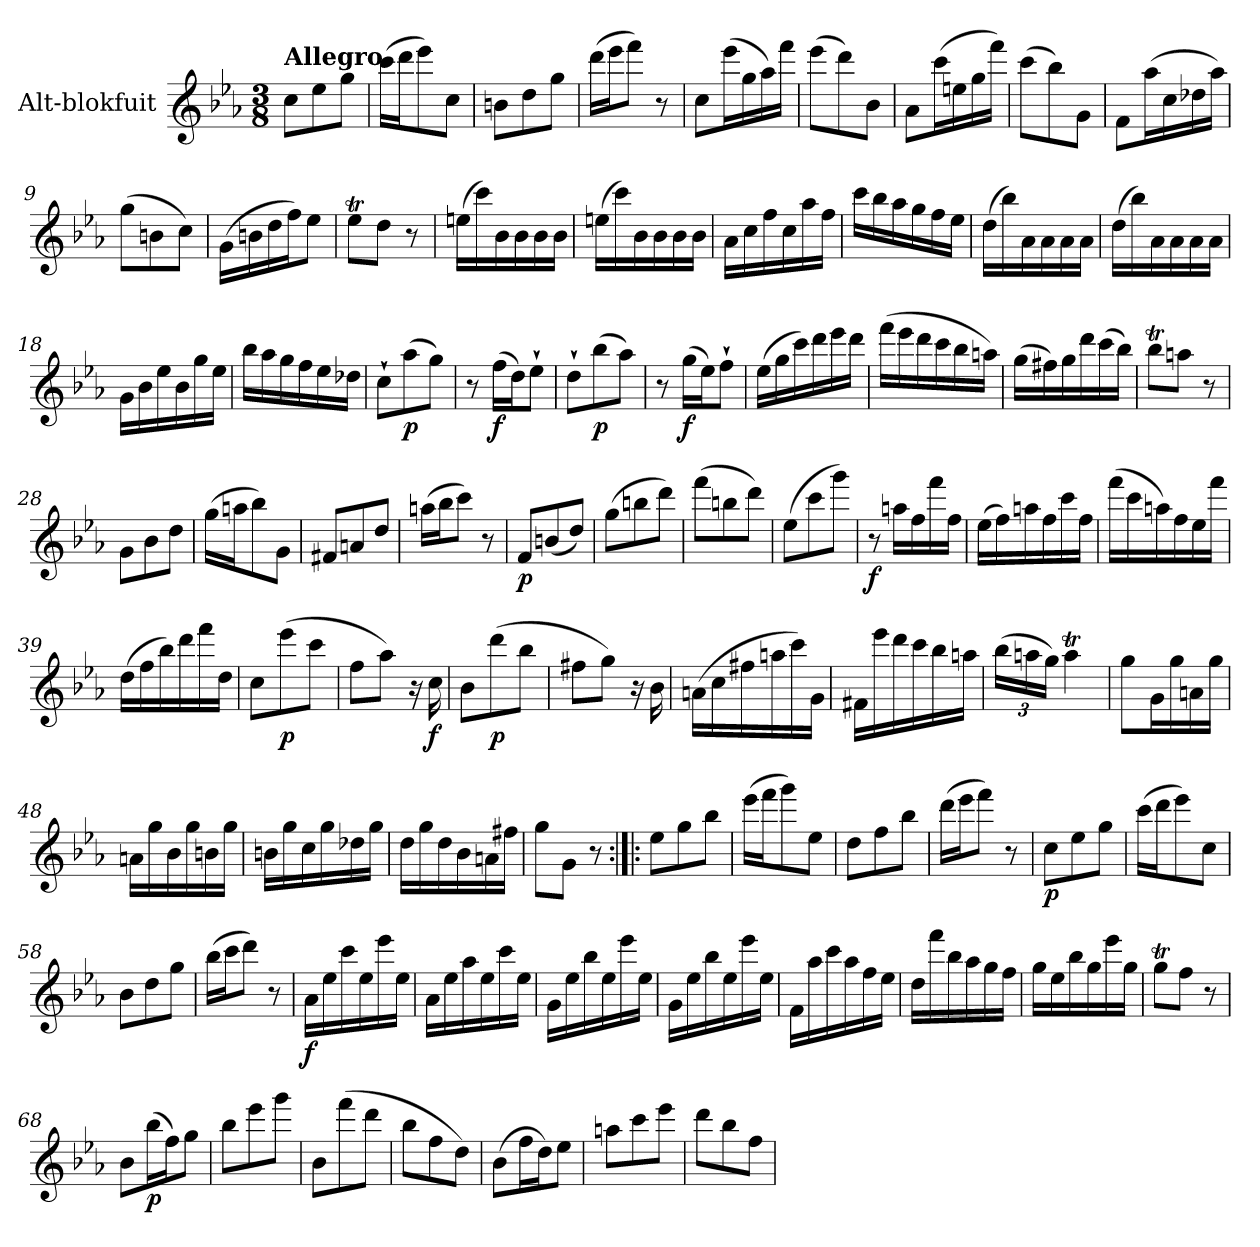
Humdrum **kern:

**kern	**dynam
*part1	*part1
*staff1	*staff1
*I"Alt-blokfuit	*
*I'A. Blf.	*
*clefG2	*
*k[b-e-a-]	*
*M3/8	*
*MM100	*
=	=
!LO:TX:a:B:t=Allegro	!
8cc\L	.
8ee-\	.
8gg\J	.
=1	=1
(16ccc\LL	.
16ddd\J	.
8eee-\)	.
8cc\J	.
=2	=2
8bn\L	.
8dd\	.
8gg\J	.
=3	=3
(16ddd\LL	.
16eee-\J	.
8fff\J)	.
8r	.
=4	=4
8cc\L	.
(16eee-\L	.
16gg\	.
16aa-\)	.
16fff\JJ	.
=5	=5
(8eee-\L	.
8ddd\)	.
8b-\J	.
=6	=6
8a-\L	.
(16ccc\L	.
16een\	.
16gg\	.
16fff\JJ)	.
=7	=7
(8ccc\L	.
8bb-\)	.
8g\J	.
!!LO:LB:g=z
=8	=8
8f\L	.
(16aa-\L	.
16cc\	.
16dd-X\	.
16aa-\JJ)	.
=9	=9
(8gg\L	.
8bn\	.
8cc\J)	.
=10	=10
(16g\LL	.
16bn\	.
16dd\	.
16ff\J)	.
8ee-\J	.
=11	=11
8ee-T\L	.
8dd\J	.
8r	.
=12	=12
(16een\LL	.
16ccc\)	.
16b-\	.
16b-\	.
16b-\	.
16b-\JJ	.
=13	=13
(16een\LL	.
16ccc\)	.
16b-\	.
16b-\	.
16b-\	.
16b-\JJ	.
=14	=14
16a-\LL	.
16cc\	.
16ff\	.
16cc\	.
16aa-\	.
16ff\JJ	.
!!LO:LB:g=z
=15	=15
16ccc\LL	.
16bb-\	.
16aa-\	.
16gg\	.
16ff\	.
16ee-\JJ	.
=16	=16
(16dd\LL	.
16bb-\)	.
16a-\	.
16a-\	.
16a-\	.
16a-\JJ	.
=17	=17
(16dd\LL	.
16bb-\)	.
16a-\	.
16a-\	.
16a-\	.
16a-\JJ	.
=18	=18
16g\LL	.
16b-\	.
16ee-\	.
16b-\	.
16gg\	.
16ee-\JJ	.
=19	=19
16bb-\LL	.
16aa-\	.
16gg\	.
16ff\	.
16ee-\	.
16dd-X\JJ	.
=20	=20
8cc`\L	.
!	!LO:DY:b
(8aa-\	p
8gg\J)	.
=21	=21
8r	.
!	!LO:DY:b
(16ff\LL	f
16dd\J)	.
8ee-`\J	.
!!LO:LB:g=z
=22	=22
8dd`\L	.
!	!LO:DY:b
(8bb-\	p
8aa-\J)	.
=23	=23
8r	.
!	!LO:DY:b
(16gg\LL	f
16ee-\J)	.
8ff`\J	.
=24	=24
(16ee-\LL	.
16gg\	.
16ccc\)	.
16ddd\	.
16eee-\	.
16ddd\JJ	.
=25	=25
(16fff\LL	.
16eee-\	.
16ddd\	.
16ccc\	.
16bb-\	.
16aan\JJ)	.
=26	=26
(16gg\LL	.
16ff#X\)	.
16gg\	.
16ddd\	.
(16ccc\	.
16bb-\JJ)	.
=27	=27
8bb-T\L	.
8aan\J	.
8r	.
=28	=28
8g\L	.
8b-\	.
8dd\J	.
!!LO:LB:g=z
=29	=29
(16gg\LL	.
16aan\J	.
8bb-\)	.
8g\J	.
=30	=30
8f#X/L	.
8an/	.
8dd/J	.
=31	=31
(16aan\LL	.
16bb-\J	.
8ccc\J)	.
8r	.
=32	=32
!	!LO:DY:b
8f/L	p
(8bn/	.
8dd/J)	.
=33	=33
(8gg\L	.
8bbn\	.
8ddd\J)	.
=34	=34
(8fff\L	.
8bbn\	.
8ddd\J)	.
=35	=35
(8ee-\L	.
8ccc\	.
8ggg\J)	.
=36	=36
!	!LO:DY:b
8r	f
16aan\LL	.
16ff\	.
16fff\	.
16ff\JJ	.
!!LO:LB:g=z
=37	=37
(16ee-\LL	.
16ff\)	.
16aan\	.
16ff\	.
16ccc\	.
16ff\JJ	.
=38	=38
(16fff\LL	.
16ccc\	.
16aan\)	.
16ff\	.
16ee-\	.
16fff\JJ	.
=39	=39
(16dd\LL	.
16ff\	.
16bb-\)	.
16ddd\	.
16fff\	.
16dd\JJ	.
=40	=40
8cc\L	.
!	!LO:DY:b
(8eee-\	p
8ccc\J	.
=41	=41
8ff\L	.
8aa-\J)	.
16r	.
!	!LO:DY:b
16cc\	f
=42	=42
8b-\L	.
!	!LO:DY:b
(8ddd\	p
8bb-\J	.
=43	=43
8ff#X\L	.
8gg\J)	.
16r	.
16b-\	.
!!LO:LB:g=z
=44	=44
(16an\LL	.
16cc\	.
16ff#X\	.
16aan\	.
16ccc\)	.
16g\JJ	.
=45	=45
16f#X\LL	.
16eee-\	.
16ddd\	.
16ccc\	.
16bb-\	.
16aan\JJ	.
=46	=46
*Xbrackettup	*
(24bb-\LL	.
24aan\	.
24gg\JJ)	.
4aat\	.
=47	=47
8gg\L	.
16g\L	.
16gg\	.
16an\	.
16gg\JJ	.
=48	=48
16an\LL	.
16gg\	.
16b-\	.
16gg\	.
16bn\	.
16gg\JJ	.
=49	=49
16bn\LL	.
16gg\	.
16cc\	.
16gg\	.
16dd-X\	.
16gg\JJ	.
!!LO:LB:g=z
=50	=50
16dd\LL	.
16gg\	.
16dd\	.
16b-\	.
16an\	.
16ff#X\JJ	.
=51	=51
8gg\L	.
8g\J	.
8r	.
=52:|!|:	=52:|!|:
8ee-\L	.
8gg\	.
8bb-\J	.
=53	=53
(16eee-\LL	.
16fff\J	.
8ggg\)	.
8ee-\J	.
=54	=54
8dd\L	.
8ff\	.
8bb-\J	.
=55	=55
(16ddd\LL	.
16eee-\J	.
8fff\J)	.
8r	.
=56	=56
!	!LO:DY:b
8cc\L	p
8ee-\	.
8gg\J	.
=57	=57
(16ccc\LL	.
16ddd\J	.
8eee-\)	.
8cc\J	.
!!LO:LB:g=z
=58	=58
8b-\L	.
8dd\	.
8gg\J	.
=59	=59
(16bb-\LL	.
16ccc\J	.
8ddd\J)	.
8r	.
=60	=60
!	!LO:DY:b
16a-\LL	f
16ee-\	.
16ccc\	.
16ee-\	.
16eee-\	.
16ee-\JJ	.
=61	=61
16a-\LL	.
16ee-\	.
16aa-\	.
16ee-\	.
16ccc\	.
16ee-\JJ	.
=62	=62
16g\LL	.
16ee-\	.
16bb-\	.
16ee-\	.
16eee-\	.
16ee-\JJ	.
=63	=63
16g\LL	.
16ee-\	.
16bb-\	.
16ee-\	.
16eee-\	.
16ee-\JJ	.
=64	=64
16f\LL	.
16aa-\	.
16ccc\	.
16aa-\	.
16ff\	.
16ee-\JJ	.
!!LO:LB:g=z
=65	=65
16dd\LL	.
16fff\	.
16bb-\	.
16aa-\	.
16gg\	.
16ff\JJ	.
=66	=66
16gg\LL	.
16ee-\	.
16bb-\	.
16gg\	.
16eee-\	.
16gg\JJ	.
=67	=67
8ggt\L	.
8ff\J	.
8r	.
=68	=68
8b-\L	.
!	!LO:DY:b
(16bb-\L	p
16ff\J)	.
8gg\J	.
=69	=69
8bb-\L	.
8eee-\	.
8ggg\J	.
=70	=70
8b-\L	.
(8fff\	.
8ddd\J	.
=71	=71
8bb-\L	.
8ff\	.
8dd\J)	.
=72	=72
(8b-\L	.
16ff\L	.
16dd\J)	.
8ee-\J	.
!!LO:PB:g=z
=73	=73
8aan\L	.
8ccc\	.
8eee-\J	.
=74	=74
8ddd\L	.
8bb-\	.
8ff\J	.
=	=
*-	*-
